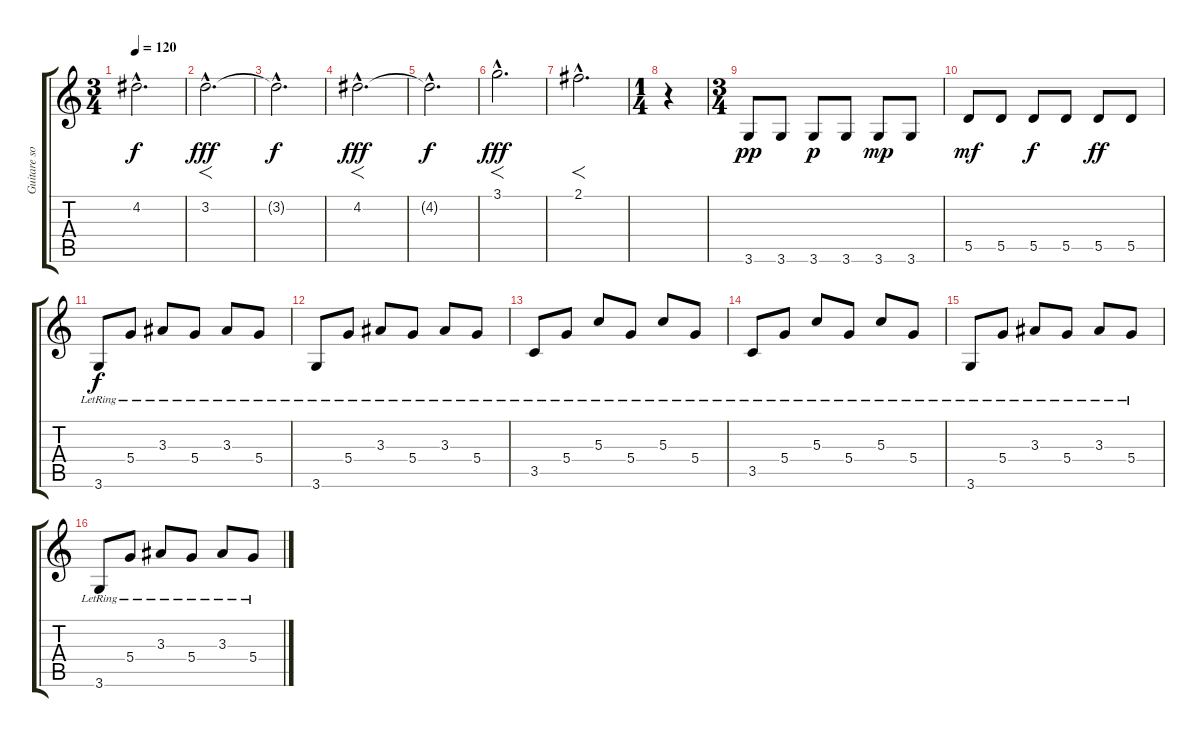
\track ("Guitare solo" "Guitare so") {instrument overdrivenguitar}
\staff {score tabs}
\tuning (E4 B3 G3 D3 A2 E2) {hide}
\ts (3 4)
\tempo 120
\clef g2
\ks c
4.2{hac t}.2{d dy f} |
3.2{hac}.2{f d dy fff} |
3.2{hac t}.2{d dy f} |
4.2{hac}.2{f d dy fff} |
4.2{hac t}.2{d dy f} |
3.1{hac}.2{f d dy fff} |
2.1{hac}.2{f d} |
\ts (1 4)
r.4 |
\ts (3 4)
3.6.8{dy pp} 3.6.8 3.6.8{dy p} 3.6.8 3.6.8{dy mp} 3.6.8 |
5.5.8{dy mf} 5.5.8 5.5.8{dy f} 5.5.8 5.5.8{dy ff} 5.5.8 |
3.6{lr}.8{dy f} 5.4{lr}.8 3.3{lr}.8 5.4{lr}.8 3.3{lr}.8 5.4{lr}.8 |
3.6{lr}.8 5.4{lr}.8 3.3{lr}.8 5.4{lr}.8 3.3{lr}.8 5.4{lr}.8 |
3.5{lr}.8 5.4{lr}.8 5.3{lr}.8 5.4{lr}.8 5.3{lr}.8 5.4{lr}.8 |
3.5{lr}.8 5.4{lr}.8 5.3{lr}.8 5.4{lr}.8 5.3{lr}.8 5.4{lr}.8 |
3.6{lr}.8 5.4{lr}.8 3.3{lr}.8 5.4{lr}.8 3.3{lr}.8 5.4{lr}.8 |
3.6{lr}.8 5.4{lr}.8 3.3{lr}.8 5.4{lr}.8 3.3{lr}.8 5.4{lr}.8
